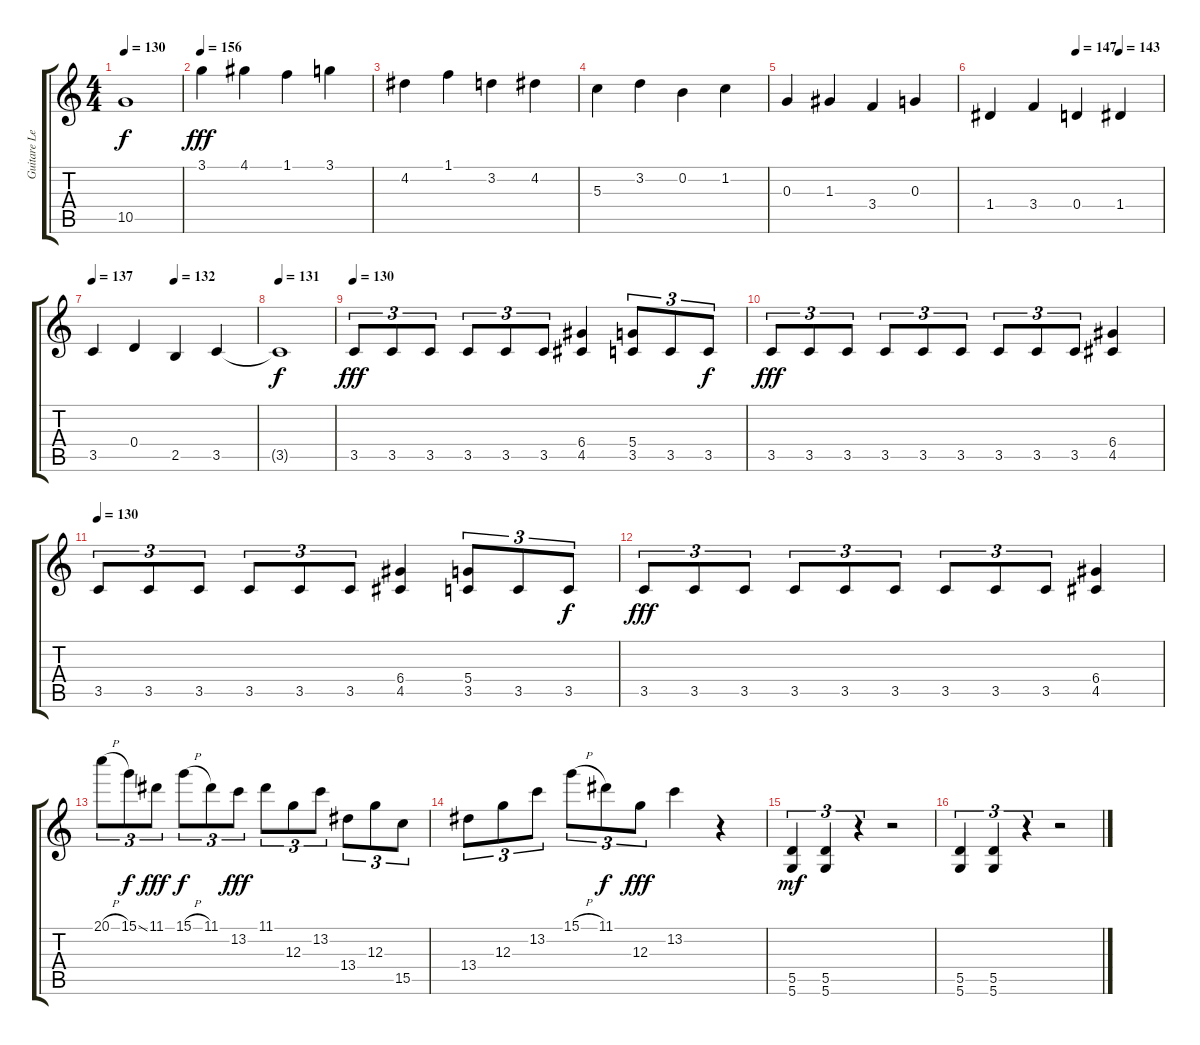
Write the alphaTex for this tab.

\track ("Guitare Lead" "Guitare Le") {instrument distortionguitar}
\staff {score tabs}
\tuning (E4 B3 G3 D3 A2 D2) {hide}
\ts (4 4)
\tempo 130
\clef g2
\ks c
10.5{t}.1{dy f} |
\tempo 156
3.1.4{dy fff} 4.1.4 1.1.4 3.1.4 |
4.2.4 1.1.4 3.2.4 4.2.4 |
5.3.4{volume 16 balance 8 instrument distortionguitar} 3.2.4 0.2.4 1.2.4 |
0.3.4 1.3.4 3.4.4 0.3.4 |
\tempo (147 0.5)
\tempo (143 0.75)
1.4.4 3.4.4 0.4.4 1.4.4 |
\tempo 137
\tempo (132 0.5)
3.5.4 0.4.4 2.5.4 3.5.4 |
\tempo 131
3.5{t}.1{dy f} |
\tempo 130
3.5.8{tu (3 2) dy fff} 3.5.8{tu (3 2)} 3.5.8{tu (3 2)} 3.5.8{tu (3 2)} 3.5.8{tu (3 2)} 3.5.8{tu (3 2)} (6.4 4.5).4 (5.4 3.5).8{tu (3 2)} 3.5.8{tu (3 2)} 3.5.8{tu (3 2) dy f} |
3.5.8{tu (3 2) dy fff} 3.5.8{tu (3 2)} 3.5.8{tu (3 2)} 3.5.8{tu (3 2)} 3.5.8{tu (3 2)} 3.5.8{tu (3 2)} 3.5.8{tu (3 2)} 3.5.8{tu (3 2)} 3.5.8{tu (3 2)} (6.4 4.5).4 |
\tempo 130
3.5.8{tu (3 2)} 3.5.8{tu (3 2)} 3.5.8{tu (3 2)} 3.5.8{tu (3 2)} 3.5.8{tu (3 2)} 3.5.8{tu (3 2)} (6.4 4.5).4 (5.4 3.5).8{tu (3 2)} 3.5.8{tu (3 2)} 3.5.8{tu (3 2) dy f} |
3.5.8{tu (3 2) dy fff} 3.5.8{tu (3 2)} 3.5.8{tu (3 2)} 3.5.8{tu (3 2)} 3.5.8{tu (3 2)} 3.5.8{tu (3 2)} 3.5.8{tu (3 2)} 3.5.8{tu (3 2)} 3.5.8{tu (3 2)} (6.4 4.5).4 |
20.1{h}.8{tu (3 2)} 15.1{ss}.8{tu (3 2) dy f} 11.1.8{tu (3 2) dy fff} 15.1{h}.8{tu (3 2) dy f} 11.1.8{tu (3 2)} 13.2.8{tu (3 2) dy fff} 11.1.8{tu (3 2)} 12.3.8{tu (3 2)} 13.2.8{tu (3 2)} 13.4.8{tu (3 2)} 12.3.8{tu (3 2)} 15.5.8{tu (3 2)} |
13.4.8{tu (3 2)} 12.3.8{tu (3 2)} 13.2.8{tu (3 2)} 15.1{h}.8{tu (3 2)} 11.1.8{tu (3 2) dy f} 12.3.8{tu (3 2) dy fff} 13.2.4 r.4 |
(5.5 5.6).4{tu (3 2) dy mf volume 16} (5.5 5.6).4{tu (3 2) volume 16} r.4{tu (3 2)} r.2 |
(5.5 5.6).4{tu (3 2) volume 16} (5.5 5.6).4{tu (3 2) volume 16} r.4{tu (3 2)} r.2
